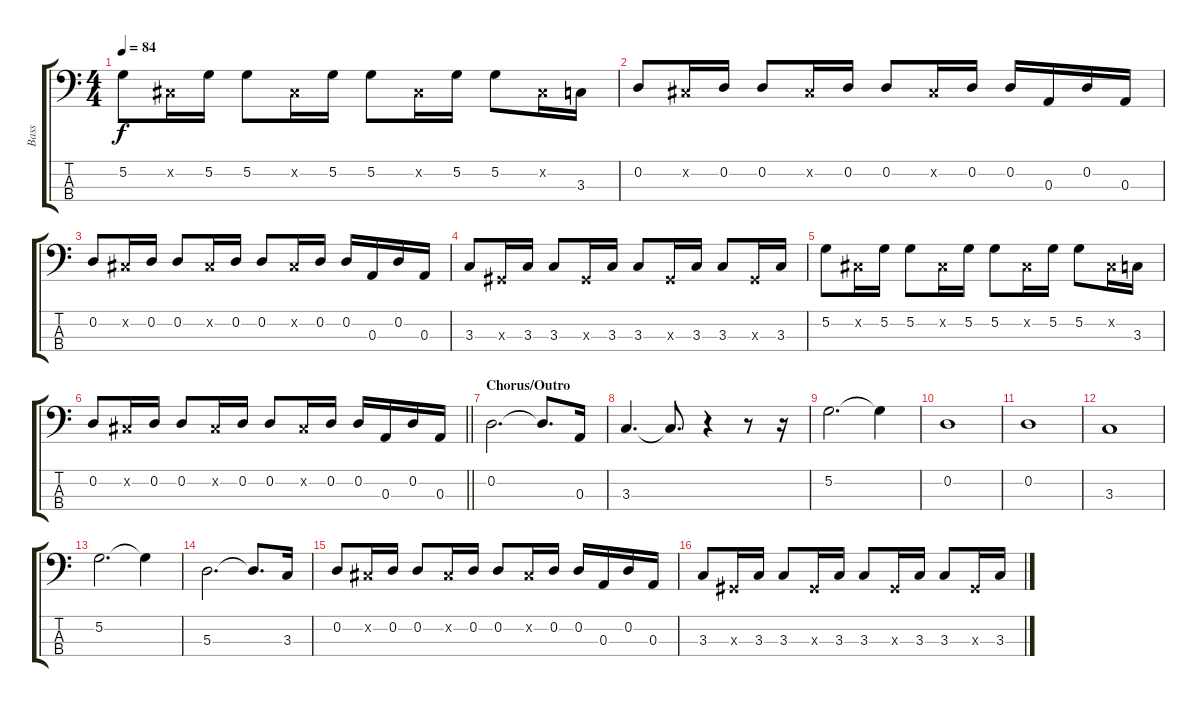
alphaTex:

\track ("Bass" "Bass") {instrument electricbassfinger}
\staff {score tabs}
\tuning (G2 D2 A1 E1) {hide}
\ts (4 4)
\tempo 84
\clef f4
\ks c
5.2.8{dy f} -1.2{x}.16 5.2.16 5.2.8 -1.2{x}.16 5.2.16 5.2.8 -1.2{x}.16 5.2.16 5.2.8 -1.2{x}.16 3.3.16 |
0.2.8 -1.2{x}.16 0.2.16 0.2.8 -1.2{x}.16 0.2.16 0.2.8 -1.2{x}.16 0.2.16 0.2.16 0.3.16 0.2.16 0.3.16 |
0.2.8 -1.2{x}.16 0.2.16 0.2.8 -1.2{x}.16 0.2.16 0.2.8 -1.2{x}.16 0.2.16 0.2.16 0.3.16 0.2.16 0.3.16 |
3.3.8 -1.3{x}.16 3.3.16 3.3.8 -1.3{x}.16 3.3.16 3.3.8 -1.3{x}.16 3.3.16 3.3.8 -1.3{x}.16 3.3.16 |
5.2.8 -1.2{x}.16 5.2.16 5.2.8 -1.2{x}.16 5.2.16 5.2.8 -1.2{x}.16 5.2.16 5.2.8 -1.2{x}.16 3.3.16 |
\barLineRight lightlight
0.2.8 -1.2{x}.16 0.2.16 0.2.8 -1.2{x}.16 0.2.16 0.2.8 -1.2{x}.16 0.2.16 0.2.16 0.3.16 0.2.16 0.3.16 |
\section ("" "Chorus/Outro")
0.2.2{d} 0.2{t}.8{d} 0.3.16 |
3.3.4{d} 3.3{t}.8{d} r.4 r.8 r.16 |
5.2.2{d} 5.2{t}.4 |
0.2.1 |
0.2.1 |
3.3.1 |
5.2.2{d} 5.2{t}.4 |
5.3.2{d} 5.3{t}.8{d} 3.3.16 |
0.2.8 -1.2{x}.16 0.2.16 0.2.8 -1.2{x}.16 0.2.16 0.2.8 -1.2{x}.16 0.2.16 0.2.16 0.3.16 0.2.16 0.3.16 |
3.3.8 -1.3{x}.16 3.3.16 3.3.8 -1.3{x}.16 3.3.16 3.3.8 -1.3{x}.16 3.3.16 3.3.8 -1.3{x}.16 3.3.16
